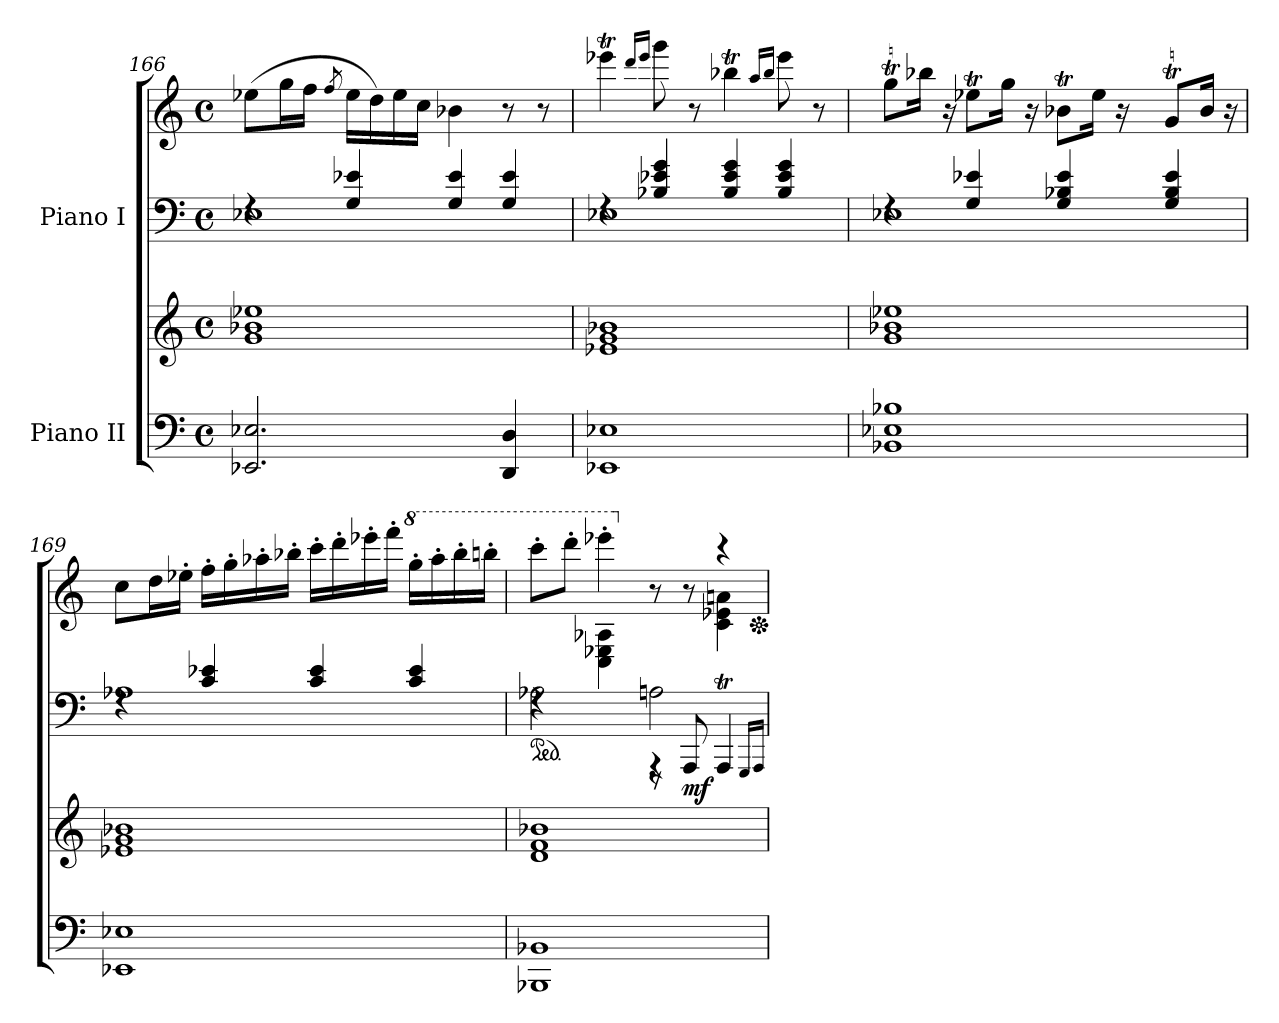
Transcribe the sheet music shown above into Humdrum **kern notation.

**kern	**kern	**kern	**kern	**dynam
*part2	*part2	*part1	*part1	*part1
*staff4	*staff3	*staff2	*staff1	*staff1/2
*I"Piano II	*	*I"Piano I	*	*
*clefF4	*clefG2	*clefF4	*clefG2	*
*k[]	*k[]	*k[]	*k[]	*
*M4/4	*M4/4	*M4/4	*M4/4	*
*met(c)	*met(c)	*met(c)	*met(c)	*
=166	=166	=166	=166	=166
*	*	*^	*	*
2.EE-X/ 2.E-X/	1g 1b-X 1ee-X	4rF	1E-X	(>8ee-X\L	.
.	.	.	.	16gg\L	.
.	.	.	.	16ff\JJ	.
.	.	.	.	8qff/	.
.	.	4G/ 4e-X/	.	16ee-\LL	.
.	.	.	.	16dd\)	.
.	.	.	.	16ee-\	.
.	.	.	.	16cc\JJ	.
.	.	4G/ 4e-/	.	4b-X\	.
4DD/ 4D/	.	4G/ 4e-/	.	8r	.
.	.	.	.	8r	.
!!LO:LB:g=z
=167	=167	=167	=167	=167	=167
1EE-X 1E-X	1e-X 1g 1b-X	4rF	1E-X	4eee-XT\	.
.	.	.	.	16qddd/LL	.
.	.	.	.	16qeee-/JJ	.
.	.	4B-X/ 4e-X/ 4g/	.	8ggg\	.
.	.	.	.	8r	.
.	.	4B-/ 4e-/ 4g/	.	4bb-XT\	.
.	.	.	.	16qaa/LL	.
.	.	.	.	16qbb-/JJ	.
.	.	4B-/ 4e-/ 4g/	.	8eee-\	.
.	.	.	.	8r	.
=168	=168	=168	=168	=168	=168
.	.	.	.	8qaa-X/yy	.
1BB-X 1E-X 1B-X	1g 1b-X 1ee-X	4rF	1E-X	8ggT\L	.
.	.	.	.	16bb-X\Jk	.
.	.	.	.	16r	.
.	.	4G/ 4e-X/	.	8ee-XT\L	.
.	.	.	.	16gg\Jk	.
.	.	.	.	16r	.
.	.	4G/ 4B-X/ 4e-/	.	8b-XT\L	.
.	.	.	.	16ee-\Jk	.
.	.	.	.	16r	.
.	.	.	.	8qa-X/yy	.
.	.	4G/ 4B-/ 4e-/	.	8gT/L	.
.	.	.	.	16b-/Jk	.
.	.	.	.	16r	.
!!LO:LB:g=z
=169	=169	=169	=169	=169	=169
1EE-X 1E-X	1e-X 1g 1b-X	4rF	1A-X	8cc\L	.
.	.	.	.	16dd\L	.
.	.	.	.	16ee-X'\JJ	.
.	.	4c/ 4e-X/	.	16ff'\LL	.
.	.	.	.	16gg'\	.
.	.	.	.	16aa-X'\	.
.	.	.	.	16bb-X'\JJ	.
.	.	4c/ 4e-/	.	16ccc'\LL	.
.	.	.	.	16ddd'\	.
.	.	.	.	16eee-X'\	.
.	.	.	.	16fff'\JJ	.
*	*	*	*	*8va	*
.	.	4c/ 4e-/	.	16ggg'\LL	.
.	.	.	.	16aaa-'\	.
.	.	.	.	16bbb-'\	.
.	.	.	.	16bbbn'\JJ	.
*	*	*v	*v	*	*
=170	=170	=170	=170	=170
*	*	*ped	*	*
*	*	*^	*^	*
*	*	*	*^	*	*	*
1BBB-X 1BB-X	1d 1f 1b-X	4rF	2A-X\	2ryy	8cccc'\L	4ryy	.
.	.	.	.	.	8dddd'\J	.	.
.	.	4ryy	.	.	4eeee-X'\	4c\ 4e-X\ 4a-X\	.
*	*	*	*	*	*X8va	*	*
.	.	4rAAA	2An\	8rFFF	8r	4ryy	.
!	!	!	!	!	!	!	!LO:DY:b=2
.	.	.	.	8AAA/	8r	.	mf
.	.	4ryy	.	4AAAT/	4r	4c\ 4e-\ 4an\	.
*	*	*	*	*	*v	*v	*
.	.	.	.	16qGGG/LL	.	.
.	.	.	.	16qAAA/JJ	.	.
*	*	*	*	*	*Xped	*
*	*	*v	*v	*v	*	*
=	=	=	=	=
*-	*-	*-	*-	*-
